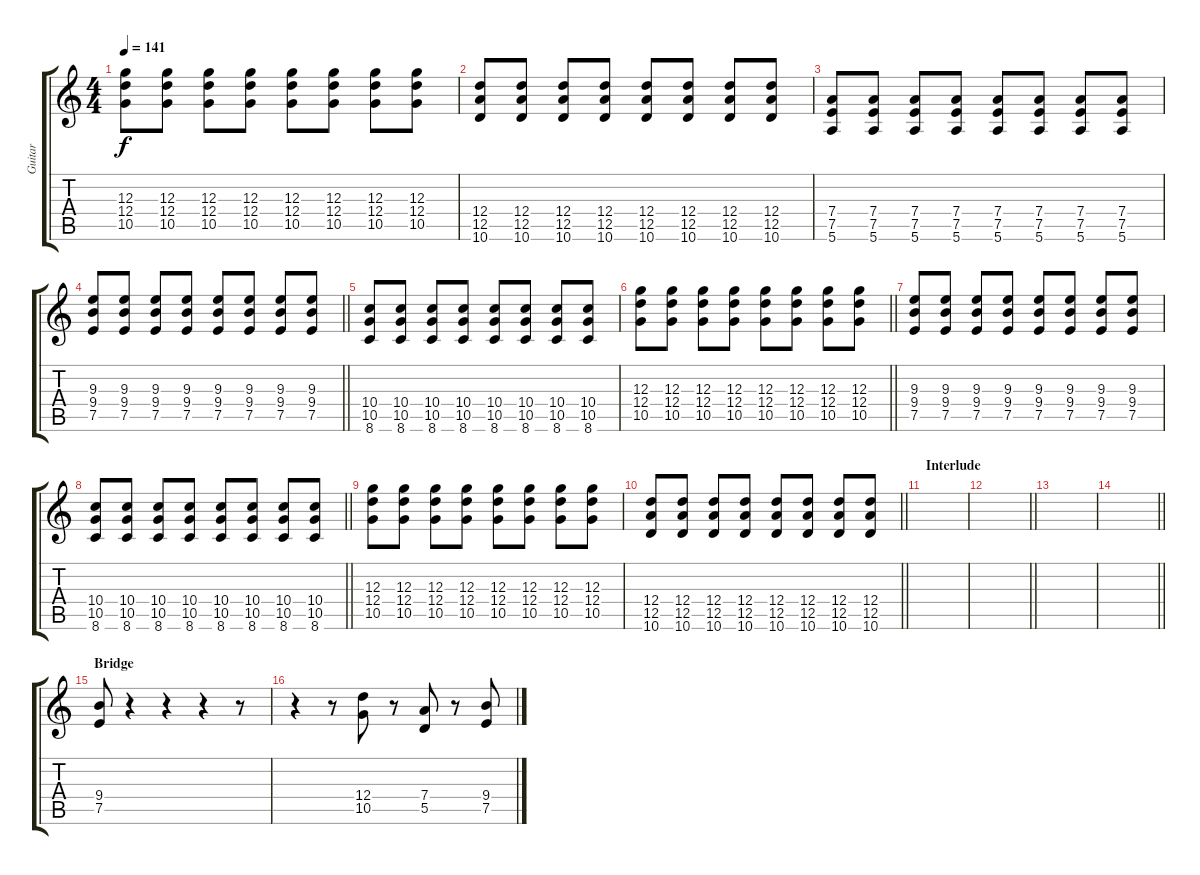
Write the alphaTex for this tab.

\track ("Guitar" "Guitar") {instrument distortionguitar}
\staff {score tabs}
\tuning (E4 B3 G3 D3 A2 E2) {hide}
\ts (4 4)
\tempo 141
\clef g2
\ks c
(12.3 12.4 10.5).8{dy f} (12.3 12.4 10.5).8 (12.3 12.4 10.5).8 (12.3 12.4 10.5).8 (12.3 12.4 10.5).8 (12.3 12.4 10.5).8 (12.3 12.4 10.5).8 (12.3 12.4 10.5).8 |
(12.4 12.5 10.6).8 (12.4 12.5 10.6).8 (12.4 12.5 10.6).8 (12.4 12.5 10.6).8 (12.4 12.5 10.6).8 (12.4 12.5 10.6).8 (12.4 12.5 10.6).8 (12.4 12.5 10.6).8 |
(7.4 7.5 5.6).8 (7.4 7.5 5.6).8 (7.4 7.5 5.6).8 (7.4 7.5 5.6).8 (7.4 7.5 5.6).8 (7.4 7.5 5.6).8 (7.4 7.5 5.6).8 (7.4 7.5 5.6).8 |
\barLineRight lightlight
(9.3 9.4 7.5).8 (9.3 9.4 7.5).8 (9.3 9.4 7.5).8 (9.3 9.4 7.5).8 (9.3 9.4 7.5).8 (9.3 9.4 7.5).8 (9.3 9.4 7.5).8 (9.3 9.4 7.5).8 |
(10.4 10.5 8.6).8 (10.4 10.5 8.6).8 (10.4 10.5 8.6).8 (10.4 10.5 8.6).8 (10.4 10.5 8.6).8 (10.4 10.5 8.6).8 (10.4 10.5 8.6).8 (10.4 10.5 8.6).8 |
\barLineRight lightlight
(12.3 12.4 10.5).8 (12.3 12.4 10.5).8 (12.3 12.4 10.5).8 (12.3 12.4 10.5).8 (12.3 12.4 10.5).8 (12.3 12.4 10.5).8 (12.3 12.4 10.5).8 (12.3 12.4 10.5).8 |
(9.3 9.4 7.5).8 (9.3 9.4 7.5).8 (9.3 9.4 7.5).8 (9.3 9.4 7.5).8 (9.3 9.4 7.5).8 (9.3 9.4 7.5).8 (9.3 9.4 7.5).8 (9.3 9.4 7.5).8 |
\barLineRight lightlight
(10.4 10.5 8.6).8 (10.4 10.5 8.6).8 (10.4 10.5 8.6).8 (10.4 10.5 8.6).8 (10.4 10.5 8.6).8 (10.4 10.5 8.6).8 (10.4 10.5 8.6).8 (10.4 10.5 8.6).8 |
(12.3 12.4 10.5).8 (12.3 12.4 10.5).8 (12.3 12.4 10.5).8 (12.3 12.4 10.5).8 (12.3 12.4 10.5).8 (12.3 12.4 10.5).8 (12.3 12.4 10.5).8 (12.3 12.4 10.5).8 |
\barLineRight lightlight
(12.4 12.5 10.6).8 (12.4 12.5 10.6).8 (12.4 12.5 10.6).8 (12.4 12.5 10.6).8 (12.4 12.5 10.6).8 (12.4 12.5 10.6).8 (12.4 12.5 10.6).8 (12.4 12.5 10.6).8 |
\section ("" "Interlude")
|
\barLineRight lightlight
|
|
\barLineRight lightlight
|
\section ("" "Bridge")
(9.4 7.5).8 r.4 r.4 r.4 r.8 |
r.4 r.8 (12.4 10.5).8 r.8 (7.4 5.5).8 r.8 (9.4 7.5).8
